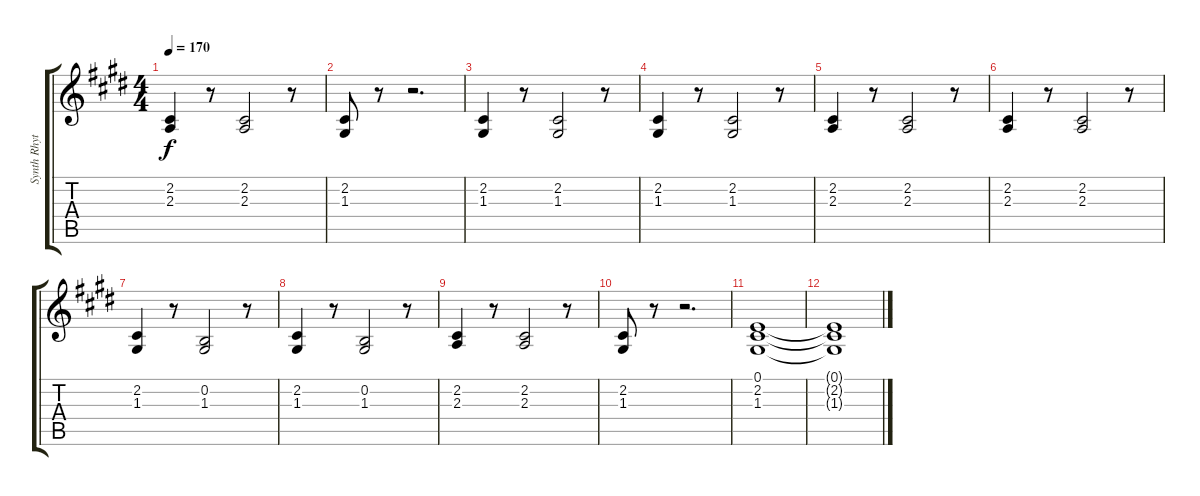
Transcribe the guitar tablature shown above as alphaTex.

\track ("Synth Rhythm" "Synth Rhyt") {instrument harpsichord}
\staff {score tabs}
\tuning (E4 B3 G3 D3 A2 E2) {hide}
\ts (4 4)
\tempo 170
\clef g2
\ks c#minor
(2.2 2.3).4{dy f} r.8 (2.2 2.3).2 r.8 |
(2.2 1.3).8 r.8 r.2{d} |
(2.2 1.3).4 r.8 (2.2 1.3).2 r.8 |
(2.2 1.3).4 r.8 (2.2 1.3).2 r.8 |
(2.2 2.3).4 r.8 (2.2 2.3).2 r.8 |
(2.2 2.3).4 r.8 (2.2 2.3).2 r.8 |
(2.2 1.3).4 r.8 (0.2 1.3).2 r.8 |
(2.2 1.3).4 r.8 (0.2 1.3).2 r.8 |
(2.2 2.3).4 r.8 (2.2 2.3).2 r.8 |
(2.2 1.3).8 r.8 r.2{d} |
(0.1 2.2 1.3).1 |
(0.1{t} 2.2{t} 1.3{t}).1
